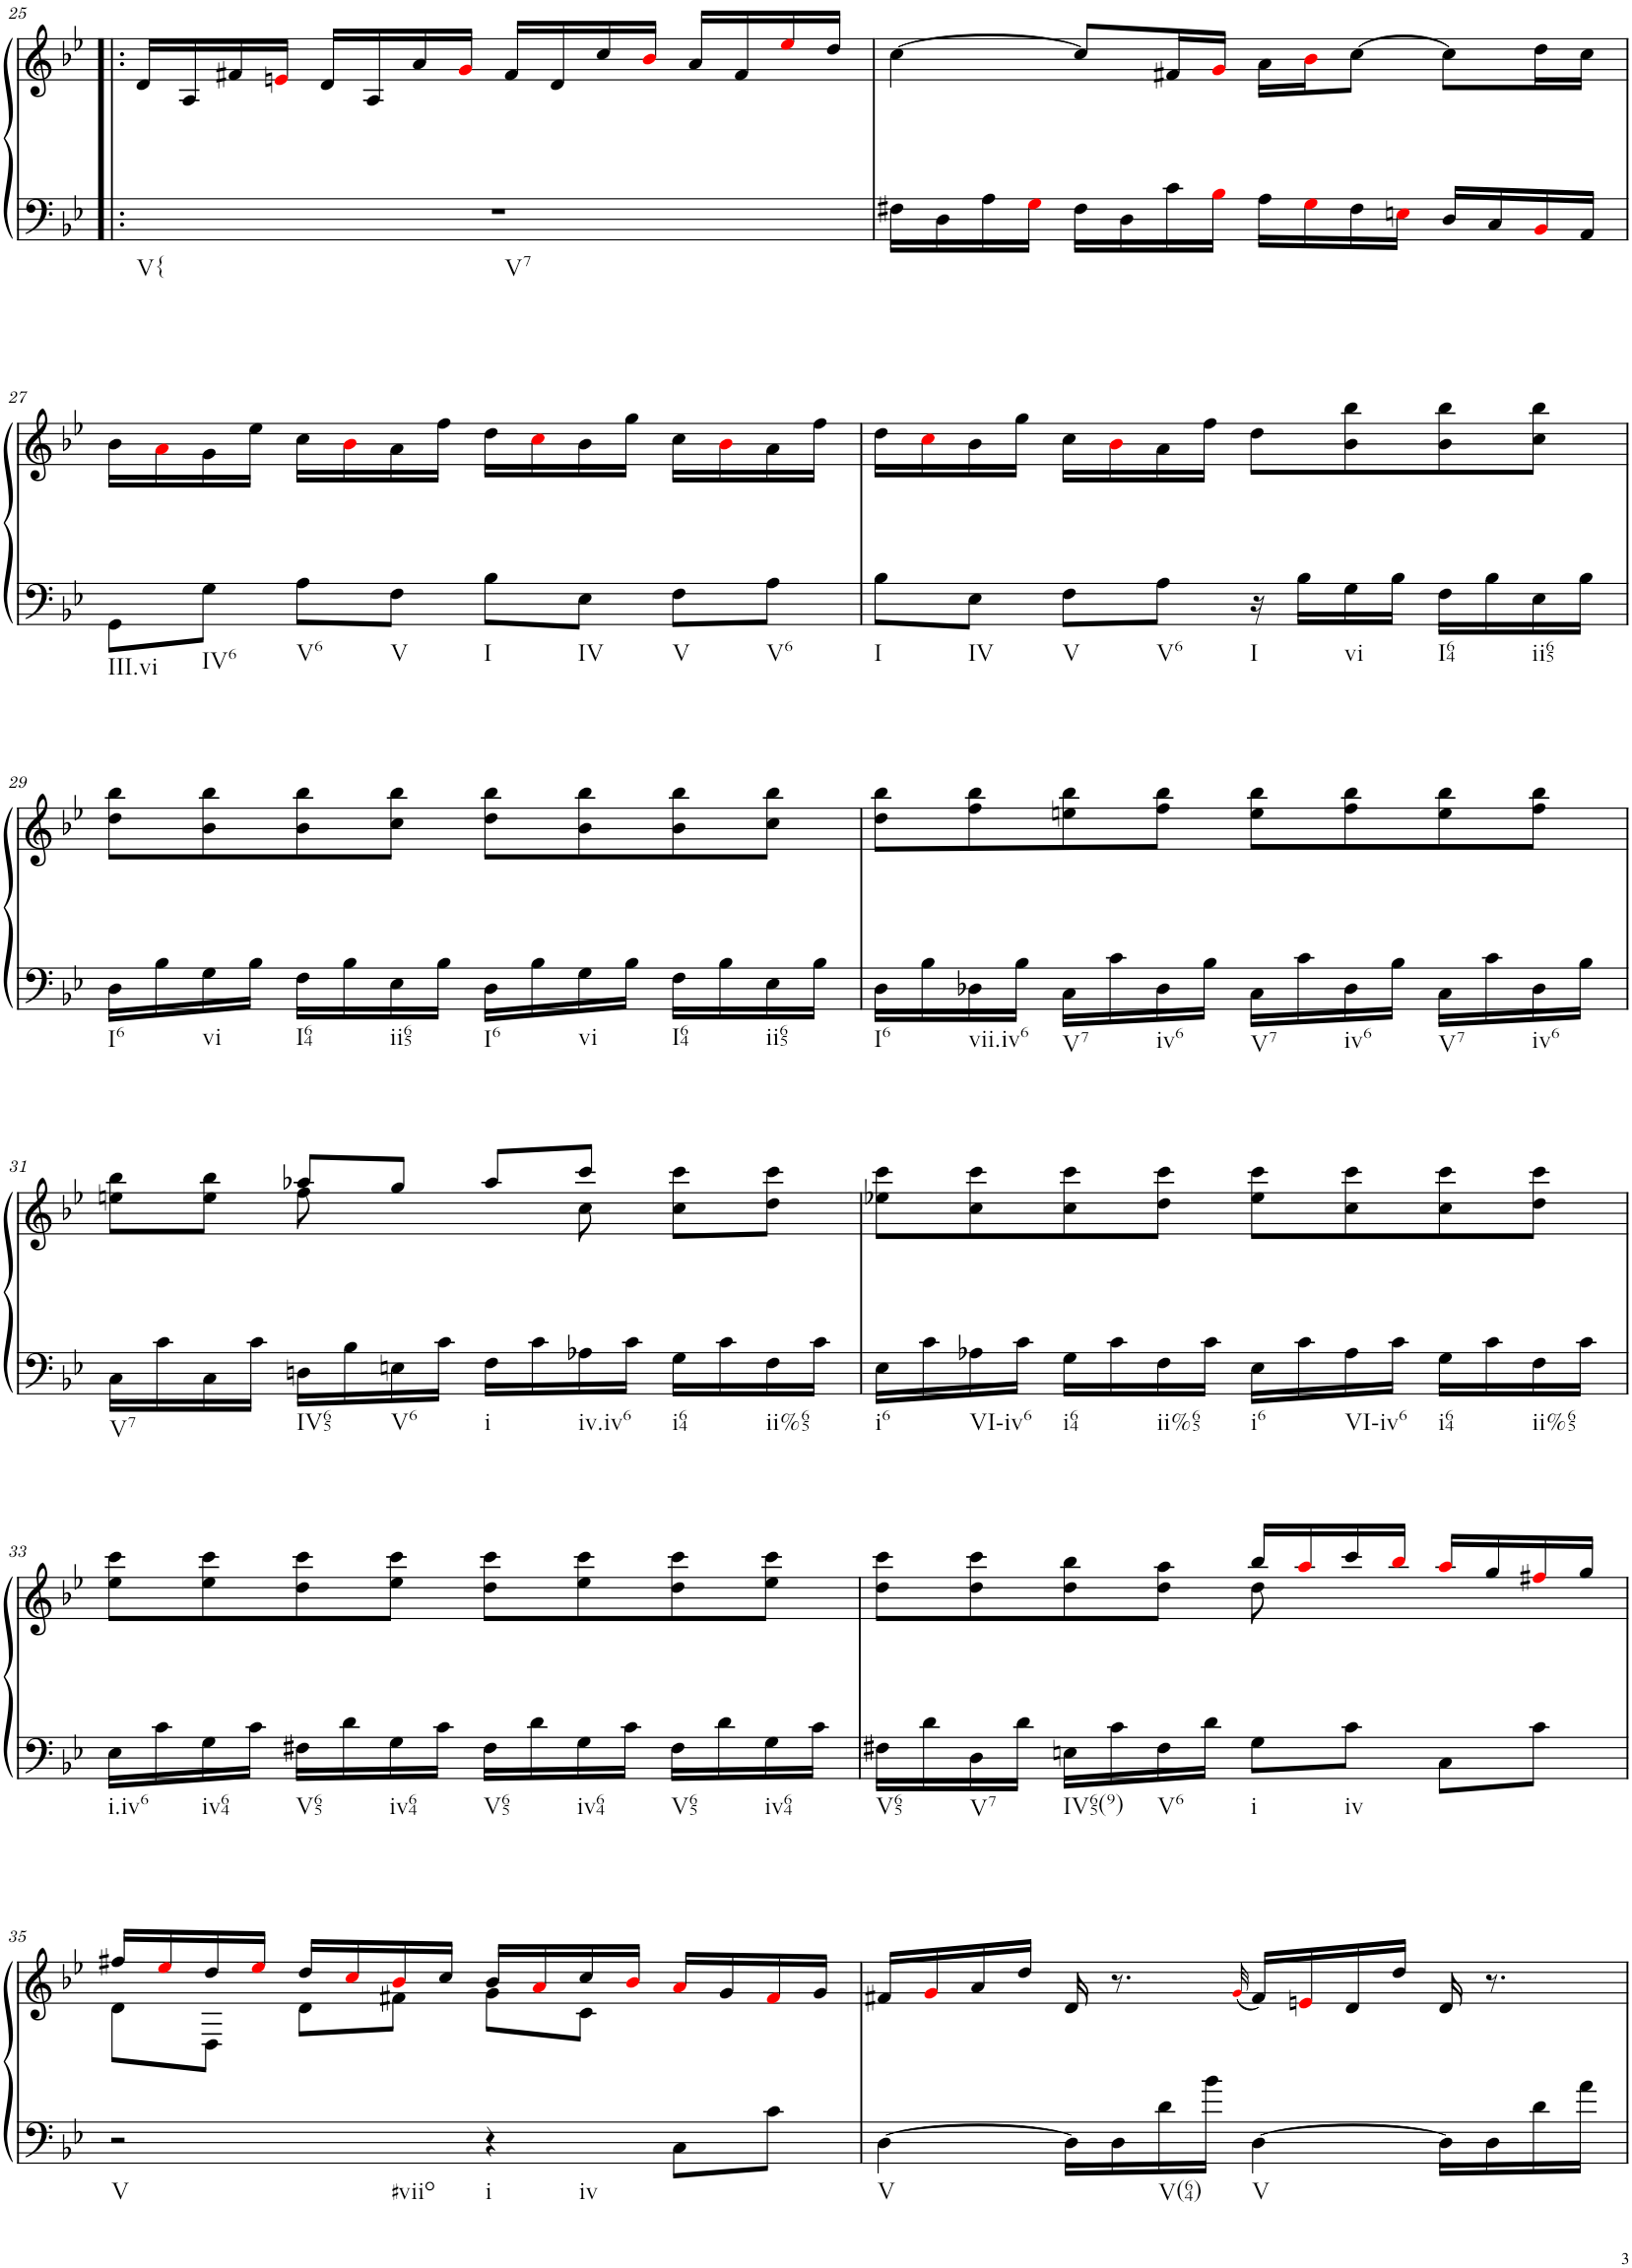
**kern	**kern
*part1	*part1
*staff2	*staff1
*I"Piano	*
*I'Pno.	*
!!LO:PB:g=z
*clefF4	*clefG2
*k[b-e-]	*k[b-e-]
*M4/4	*M4/4
*met(c)	*met(c)
=25!|:	=25!|:
!LO:TX:b:t=V{	!
!LO:TX:b:t=V7	!
1r	16d/LL
.	16A/
.	16f#X/
.	16eni/JJ
.	16d/LL
.	16A/
.	16a/
.	16gi/JJ
.	16f#/LL
.	16d/
.	16cc/
.	16b-i/JJ
.	16a/LL
.	16f#/
.	16ee-i/
.	16dd/JJ
=26	=26
16F#X\LL	[4cc\
16D\	.
16A\	.
16Gi\JJ	.
16F#\LL	8cc/L]
16D\	.
16c\	16f#X/L
16B-i\JJ	16gi/JJ
16A\LL	16a\LL
16Gi\	16b-i\J
16F#\	[8cc\J
16Eni\JJ	.
16D/LL	8cc\L]
16C/	.
16BB-i/	16dd\L
16AA/JJ	16cc\JJ
!!LO:LB:g=z
=27	=27
!LO:TX:b:t=III.vi	!
8GG\L	16b-\LL
.	16ai\
!LO:TX:b:t=IV6	!
8G\J	16g\
.	16ee-\JJ
!LO:TX:b:t=V6	!
8A\L	16cc\LL
.	16b-i\
!LO:TX:b:t=V	!
8F\J	16a\
.	16ff\JJ
!LO:TX:b:t=I	!
8B-\L	16dd\LL
.	16cci\
!LO:TX:b:t=IV	!
8E-\J	16b-\
.	16gg\JJ
!LO:TX:b:t=V	!
8F\L	16cc\LL
.	16b-i\
!LO:TX:b:t=V6	!
8A\J	16a\
.	16ff\JJ
=28	=28
!LO:TX:b:t=I	!
8B-\L	16dd\LL
.	16cci\
!LO:TX:b:t=IV	!
8E-\J	16b-\
.	16gg\JJ
!LO:TX:b:t=V	!
8F\L	16cc\LL
.	16b-i\
!LO:TX:b:t=V6	!
8A\J	16a\
.	16ff\JJ
!LO:TX:b:t=I	!
16r	8dd\L
16B-\LL	.
!LO:TX:b:t=vi	!
16G\	8b-\ 8bb-\
16B-\JJ	.
!LO:TX:b:t=I64	!
16F\LL	8b-\ 8bb-\
16B-\	.
!LO:TX:b:t=ii65	!
16E-\	8cc\ 8bb-\J
16B-\JJ	.
!!LO:LB:g=z
=29	=29
!LO:TX:b:t=I6	!
16D\LL	8dd\ 8bb-\L
16B-\	.
!LO:TX:b:t=vi	!
16G\	8b-\ 8bb-\
16B-\JJ	.
!LO:TX:b:t=I64	!
16F\LL	8b-\ 8bb-\
16B-\	.
!LO:TX:b:t=ii65	!
16E-\	8cc\ 8bb-\J
16B-\JJ	.
!LO:TX:b:t=I6	!
16D\LL	8dd\ 8bb-\L
16B-\	.
!LO:TX:b:t=vi	!
16G\	8b-\ 8bb-\
16B-\JJ	.
!LO:TX:b:t=I64	!
16F\LL	8b-\ 8bb-\
16B-\	.
!LO:TX:b:t=ii65	!
16E-\	8cc\ 8bb-\J
16B-\JJ	.
=30	=30
!LO:TX:b:t=I6	!
16D\LL	8dd\ 8bb-\L
16B-\	.
!LO:TX:b:t=vii.iv6	!
16D-X\	8ff\ 8bb-\
16B-\JJ	.
!LO:TX:b:t=V7	!
16C\LL	8een\ 8bb-\
16c\	.
!LO:TX:b:t=iv6	!
16D-\	8ff\ 8bb-\J
16B-\JJ	.
!LO:TX:b:t=V7	!
16C\LL	8ee\ 8bb-\L
16c\	.
!LO:TX:b:t=iv6	!
16D-\	8ff\ 8bb-\
16B-\JJ	.
!LO:TX:b:t=V7	!
16C\LL	8ee\ 8bb-\
16c\	.
!LO:TX:b:t=iv6	!
16D-\	8ff\ 8bb-\J
16B-\JJ	.
!!LO:LB:g=z
=31	=31
*	*^
!LO:TX:b:t=V7	!	!
16C\LL	8een\ 8bb-\L	4ryy
16c\	.	.
16C\	8ee\ 8bb-\J	.
16c\JJ	.	.
!LO:TX:b:t=IV65	!	!
16Dn\LL	8aa-X/L	8ff\
16B-\	.	.
!LO:TX:b:t=V6	!	!
16En\	8gg/J	4ryy
16c\JJ	.	.
!LO:TX:b:t=i	!	!
16F\LL	8aa-/L	.
16c\	.	.
!LO:TX:b:t=iv.iv6	!	!
16A-X\	8ccc/J	8cc\
16c\JJ	.	.
!LO:TX:b:t=i64	!	!
16G\LL	8cc\ 8ccc\L	4ryy
16c\	.	.
!LO:TX:b:t=ii%65	!	!
16F\	8dd\ 8ccc\J	.
16c\JJ	.	.
*	*v	*v
=32	=32
!LO:TX:b:t=i6	!
16E-\LL	8ee-X\ 8ccc\L
16c\	.
!LO:TX:b:t=VI-iv6	!
16A-X\	8cc\ 8ccc\
16c\JJ	.
!LO:TX:b:t=i64	!
16G\LL	8cc\ 8ccc\
16c\	.
!LO:TX:b:t=ii%65	!
16F\	8dd\ 8ccc\J
16c\JJ	.
!LO:TX:b:t=i6	!
16E-\LL	8ee-\ 8ccc\L
16c\	.
!LO:TX:b:t=VI-iv6	!
16A-\	8cc\ 8ccc\
16c\JJ	.
!LO:TX:b:t=i64	!
16G\LL	8cc\ 8ccc\
16c\	.
!LO:TX:b:t=ii%65	!
16F\	8dd\ 8ccc\J
16c\JJ	.
!!LO:LB:g=z
=33	=33
!LO:TX:b:t=i.iv6	!
16E-\LL	8ee-\ 8ccc\L
16c\	.
!LO:TX:b:t=iv64	!
16G\	8ee-\ 8ccc\
16c\JJ	.
!LO:TX:b:t=V65	!
16F#X\LL	8dd\ 8ccc\
16d\	.
!LO:TX:b:t=iv64	!
16G\	8ee-\ 8ccc\J
16c\JJ	.
!LO:TX:b:t=V65	!
16F#\LL	8dd\ 8ccc\L
16d\	.
!LO:TX:b:t=iv64	!
16G\	8ee-\ 8ccc\
16c\JJ	.
!LO:TX:b:t=V65	!
16F#\LL	8dd\ 8ccc\
16d\	.
!LO:TX:b:t=iv64	!
16G\	8ee-\ 8ccc\J
16c\JJ	.
=34	=34
*	*^
!LO:TX:b:t=V65	!	!
16F#X\LL	8dd\ 8ccc\L	2ryy
16d\	.	.
!LO:TX:b:t=V7	!	!
16D\	8dd\ 8ccc\	.
16d\JJ	.	.
!LO:TX:b:t=IV65(9)	!	!
16En\LL	8dd\ 8bb-\	.
16c\	.	.
!LO:TX:b:t=V6	!	!
16F#\	8dd\ 8aa\J	.
16d\JJ	.	.
!LO:TX:b:t=i	!	!
8G\L	16bb-/LL	8dd\
.	16aai/	.
!LO:TX:b:t=iv	!	!
8c\J	16ccc/	4.ryy
.	16bb-i/JJ	.
8C\L	16aai/LL	.
.	16gg/	.
8c\J	16ff#Xi/	.
.	16gg/JJ	.
!!LO:LB:g=z	!!
=35	=35	=35
!LO:TX:b:t=V	!	!
!LO:TX:b:t=#viio	!	!
2r	16ff#X/LL	8d\L
.	16ee-i/	.
.	16dd/	8D\J
.	16ee-i/JJ	.
.	16dd/LL	8d\L
.	16cci/	.
.	16b-i/	8f#X\J
.	16cc/JJ	.
!LO:TX:b:t=i	!	!
!LO:TX:b:t=iv	!	!
4r	16b-/LL	8g\L
.	16ai/	.
.	16cc/	8c\J
.	16b-i/JJ	.
8C\L	16ai/LL	4ryy
.	16g/	.
8c\J	16f#i/	.
.	16g/JJ	.
*	*v	*v
=36	=36
!LO:TX:b:t=V	!
[4D\	16f#X/LL
.	16gi/
.	16a/
.	16dd/JJ
16D\LL]	16d/
16D\	8.r
!LO:TX:b:t=V(64)	!
16d\	.
16b-\JJ	.
.	(32qgi/
!LO:TX:b:t=V	!
[4D\	16f#/LL)
.	16eni/
.	16d/
.	16dd/JJ
16D\LL]	16d/
16D\	8.r
16d\	.
16a\JJ	.
=	=
*-	*-
